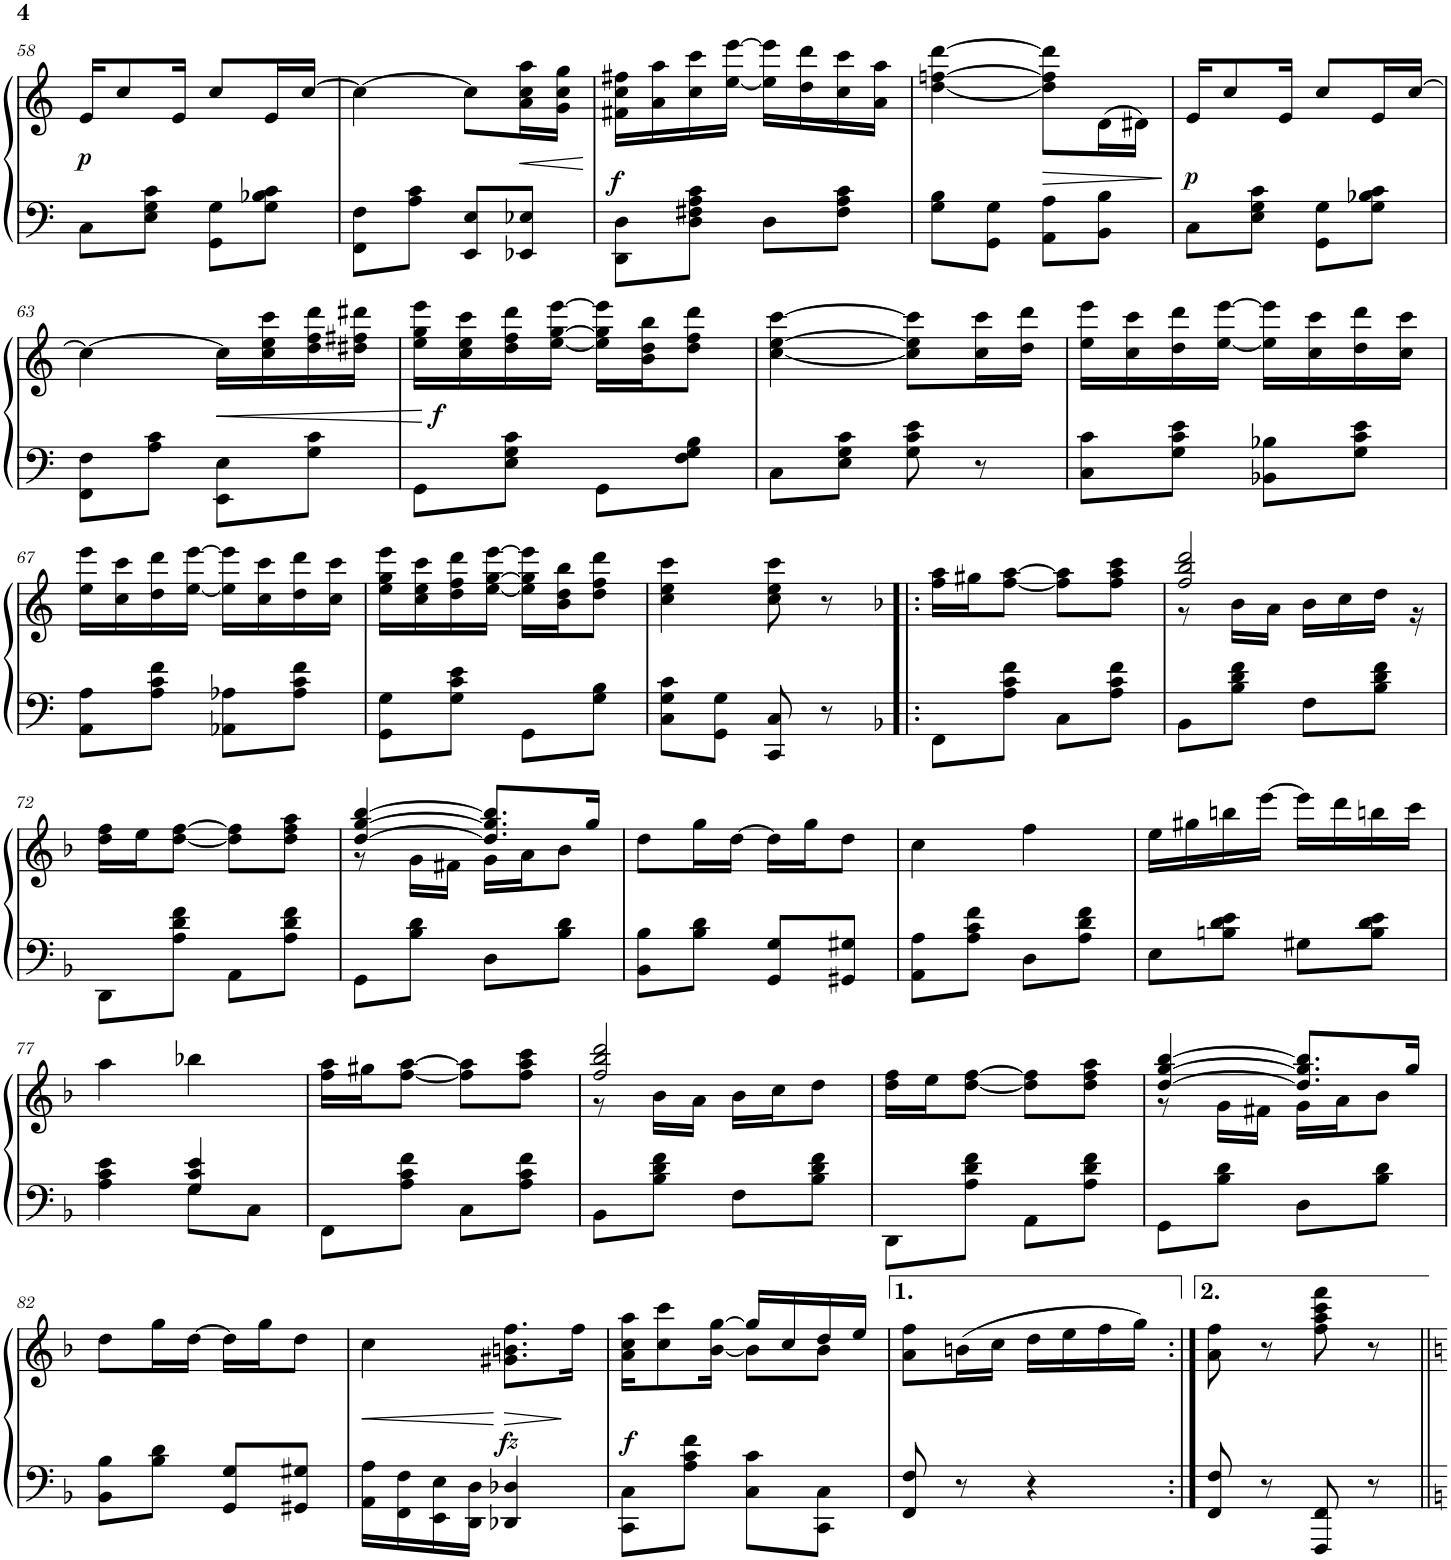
**kern	**kern	**dynam
*part1	*part1	*part1
*staff2	*staff1	*staff1/2
*I"Piano	*	*
*I'Pno.	*	*
!!LO:PB:g=z
*clefF4	*clefG2	*
*k[]	*k[]	*
*M2/4	*M2/4	*
=58	=58	=58
!	!	!LO:DY:b
8C\L	16e/KL	p
.	8cc/	.
8E\ 8G\ 8c\J	.	.
.	16e/Jk	.
8GG\ 8G\L	8cc/L	.
8G\ 8B-X\ 8c\J	16e/L	.
.	[16cc/JJ	.
=59	=59	=59
8FF\ 8F\L	4cc\_	.
8A\ 8c\J	.	.
8EE/ 8E/L	8cc\L]	.
!	!	!LO:HP:b
8EE-X/ 8E-X/J	16a\ 16cc\ 16aa\L	<
.	16g\ 16cc\ 16gg\JJ	.
.	.	[
=60	=60	=60
!	!	!LO:DY:a=2
8DD\ 8D\L	16f#X\ 16cc\ 16ff#X\LL	f
.	16a\ 16aa\	.
8D\ 8F#X\ 8A\ 8c\J	16cc\ 16ccc\	.
.	[16ee\ [16eee\JJ	.
8D\L	16ee\] 16eee\]LL	.
.	16dd\ 16ddd\	.
8F#\ 8A\ 8c\J	16cc\ 16ccc\	.
.	16a\ 16aa\JJ	.
=61	=61	=61
8G\ 8B\L	[4dd\ [4ffn\ [4ddd\	.
8GG\ 8G\J	.	.
!	!	!LO:HP:b
8AA\ 8A\L	8dd\] 8ff\] 8ddd\]L	>
8BB\ 8B\J	(16d\L	.
.	16d#X\JJ)	.
.	.	]
=62	=62	=62
!	!	!LO:DY:b
8C\L	16e/KL	p
.	8cc/	.
8E\ 8G\ 8c\J	.	.
.	16e/Jk	.
8GG\ 8G\L	8cc/L	.
8G\ 8B-X\ 8c\J	16e/L	.
.	[16cc/JJ	.
!!LO:LB:g=z
=63	=63	=63
8FF\ 8F\L	4cc\_	.
8A\ 8c\J	.	.
!	!	!LO:HP:b
8EE\ 8E\L	16cc\LL]	<
.	16cc\ 16ee\ 16ccc\	.
8G\ 8c\J	16dd\ 16ff\ 16ddd\	.
.	16dd#X\ 16ff#X\ 16ddd#X\JJ	.
.	.	[
=64	=64	=64
!	!	!LO:DY:b
8GG\L	16ee\ 16gg\ 16eee\LL	f
.	16cc\ 16ee\ 16ccc\	.
8E\ 8G\ 8c\J	16dd\ 16ff\ 16ddd\	.
.	[16ee\ [16gg\ [16eee\JJ	.
8GG\L	16ee\] 16gg\] 16eee\]LL	.
.	16b\ 16dd\ 16bb\J	.
8F\ 8G\ 8B\J	8dd\ 8ff\ 8ddd\J	.
=65	=65	=65
8C\L	[4cc\ [4ee\ [4ccc\	.
8E\ 8G\ 8c\J	.	.
8G\ 8c\ 8e\	8cc\] 8ee\] 8ccc\]L	.
8r	16cc\ 16ccc\L	.
.	16dd\ 16ddd\JJ	.
=66	=66	=66
8C\ 8c\L	16ee\ 16eee\LL	.
.	16cc\ 16ccc\	.
8G\ 8c\ 8e\J	16dd\ 16ddd\	.
.	[16ee\ [16eee\JJ	.
8BB-X\ 8B-X\L	16ee\] 16eee\]LL	.
.	16cc\ 16ccc\	.
8G\ 8c\ 8e\J	16dd\ 16ddd\	.
.	16cc\ 16ccc\JJ	.
!!LO:LB:g=z
=67	=67	=67
8AA\ 8A\L	16ee\ 16eee\LL	.
.	16cc\ 16ccc\	.
8A\ 8c\ 8f\J	16dd\ 16ddd\	.
.	[16ee\ [16eee\JJ	.
8AA-X\ 8A-X\L	16ee\] 16eee\]LL	.
.	16cc\ 16ccc\	.
8A-\ 8c\ 8f\J	16dd\ 16ddd\	.
.	16cc\ 16ccc\JJ	.
=68	=68	=68
8GG\ 8G\L	16ee\ 16gg\ 16eee\LL	.
.	16cc\ 16ee\ 16ccc\	.
8G\ 8c\ 8e\J	16dd\ 16ff\ 16ddd\	.
.	[16ee\ [16gg\ [16eee\JJ	.
8GG\L	16ee\] 16gg\] 16eee\]LL	.
.	16b\ 16dd\ 16bb\J	.
8G\ 8B\J	8dd\ 8ff\ 8ddd\J	.
=69	=69	=69
8C\ 8G\ 8c\L	4cc\ 4ee\ 4ccc\	.
8GG\ 8G\J	.	.
8CC/ 8C/	8cc\ 8ee\ 8ccc\	.
8r	8r	.
=70!|:	=70!|:	=70!|:
*k[b-]	*k[b-]	*
8FF\L	16ff\ 16aa\LL	.
.	16gg#X\J	.
8A\ 8c\ 8f\J	[8ff\ [8aa\J	.
8C\L	8ff\] 8aa\]L	.
8A\ 8c\ 8f\J	8ff\ 8aa\ 8ccc\J	.
=71	=71	=71
*	*^	*
8BB-\L	2ff/ 2bb-/ 2ddd/	8r	.
8B-\ 8d\ 8f\J	.	16b-\LL	.
.	.	16a\JJ	.
8F\L	.	16b-\LL	.
.	.	16cc\	.
8B-\ 8d\ 8f\J	.	16dd\JJ	.
.	.	16r	.
*	*v	*v	*
!!LO:LB:g=z
=72	=72	=72
8DD\L	16dd\ 16ff\LL	.
.	16ee\J	.
8A\ 8d\ 8f\J	[8dd\ [8ff\J	.
8AA\L	8dd\] 8ff\]L	.
8A\ 8d\ 8f\J	8dd\ 8ff\ 8aa\J	.
=73	=73	=73
*	*^	*
8GG\L	[4dd/ [4gg/ [4bb-/	8r	.
8B-\ 8d\J	.	16g\LL	.
.	.	16f#X\JJ	.
8D\L	8.dd/] 8.gg/] 8.bb-/]L	16g\LL	.
.	.	16a\J	.
8B-\ 8d\J	.	8b-\J	.
.	16gg/Jk	.	.
*	*v	*v	*
=74	=74	=74
8BB-\ 8B-\L	8dd\L	.
8B-\ 8d\J	16gg\L	.
.	[16dd\JJ	.
8GG/ 8G/L	16dd\LL]	.
.	16gg\J	.
8GG#X/ 8G#X/J	8dd\J	.
=75	=75	=75
8AA\ 8A\L	4cc\	.
8A\ 8c\ 8f\J	.	.
8D\L	4ff\	.
8A\ 8d\ 8f\J	.	.
=76	=76	=76
8E\L	16ee\LL	.
.	16gg#X\	.
8Bn\ 8d\ 8e\J	16bbn\	.
.	[16eee\JJ	.
8G#X\L	16eee\LL]	.
.	16ddd\	.
8B\ 8d\ 8e\J	16bbn\	.
.	16ccc\JJ	.
!!LO:LB:g=z
=77	=77	=77
*^	*	*
4A\ 4c\ 4e\	4ryy	4aa\	.
4G/ 4c/ 4e/	8G\L	4bb-X\	.
.	8C\J	.	.
*v	*v	*	*
=78	=78	=78
8FF\L	16ff\ 16aa\LL	.
.	16gg#X\J	.
8A\ 8c\ 8f\J	[8ff\ [8aa\J	.
8C\L	8ff\] 8aa\]L	.
8A\ 8c\ 8f\J	8ff\ 8aa\ 8ccc\J	.
=79	=79	=79
*	*^	*
8BB-\L	2ff/ 2bb-/ 2ddd/	8r	.
8B-\ 8d\ 8f\J	.	16b-\LL	.
.	.	16a\JJ	.
8F\L	.	16b-\LL	.
.	.	16cc\J	.
8B-\ 8d\ 8f\J	.	8dd\J	.
*	*v	*v	*
=80	=80	=80
8DD\L	16dd\ 16ff\LL	.
.	16ee\J	.
8A\ 8d\ 8f\J	[8dd\ [8ff\J	.
8AA\L	8dd\] 8ff\]L	.
8A\ 8d\ 8f\J	8dd\ 8ff\ 8aa\J	.
=81	=81	=81
*	*^	*
8GG\L	[4dd/ [4gg/ [4bb-/	8r	.
8B-\ 8d\J	.	16g\LL	.
.	.	16f#X\JJ	.
8D\L	8.dd/] 8.gg/] 8.bb-/]L	16g\LL	.
.	.	16a\J	.
8B-\ 8d\J	.	8b-\J	.
.	16gg/Jk	.	.
*	*v	*v	*
!!LO:LB:g=z
=82	=82	=82
8BB-\ 8B-\L	8dd\L	.
8B-\ 8d\J	16gg\L	.
.	[16dd\JJ	.
8GG/ 8G/L	16dd\LL]	.
.	16gg\J	.
8GG#X/ 8G#X/J	8dd\J	.
=83	=83	=83
!	!	!LO:HP:b
16AA\ 16A\LL	4cc\	<
16FF\ 16F\	.	.
16EE\ 16E\	.	.
16DD\ 16D\JJ	.	.
!	!	!LO:HP:n=1:b
!	!	!LO:DY:n=1:a=2
4DD-X/ 4D-X/	8.g#X\ 8.bn\ 8.ff\L	[ > fz
.	16ff\Jk	]
=84	=84	=84
*	*^	*
!	!	!	!LO:DY:a=2
8CC\ 8C\L	16a\ 16cc\ 16aa\KL	4ryy	f
.	8cc\ 8ccc\	.	.
8A\ 8c\ 8f\J	.	.	.
.	[16b-\ [>16gg\Jk	.	.
8C\ 8c\L	16gg/LL]	8b-\L]	.
.	16cc/	.	.
8CC\ 8C\J	16dd/	8b-\J	.
.	16ee/JJ	.	.
*	*v	*v	*
=85	=85	=85
8FF/ 8F/	8a\ 8ff\L	.
8r	(16bn\L	.
.	16cc\JJ	.
4r	16dd\LL	.
.	16ee\	.
.	16ff\	.
.	16gg\JJ)	.
=86:|!	=86:|!	=86:|!
8FF/ 8F/	8a\ 8ff\	.
8r	8r	.
8FFF/ 8FF/	8ff\ 8aa\ 8ccc\ 8fff\	.
8r	8r	.
=||	=||	=||
*-	*-	*-
